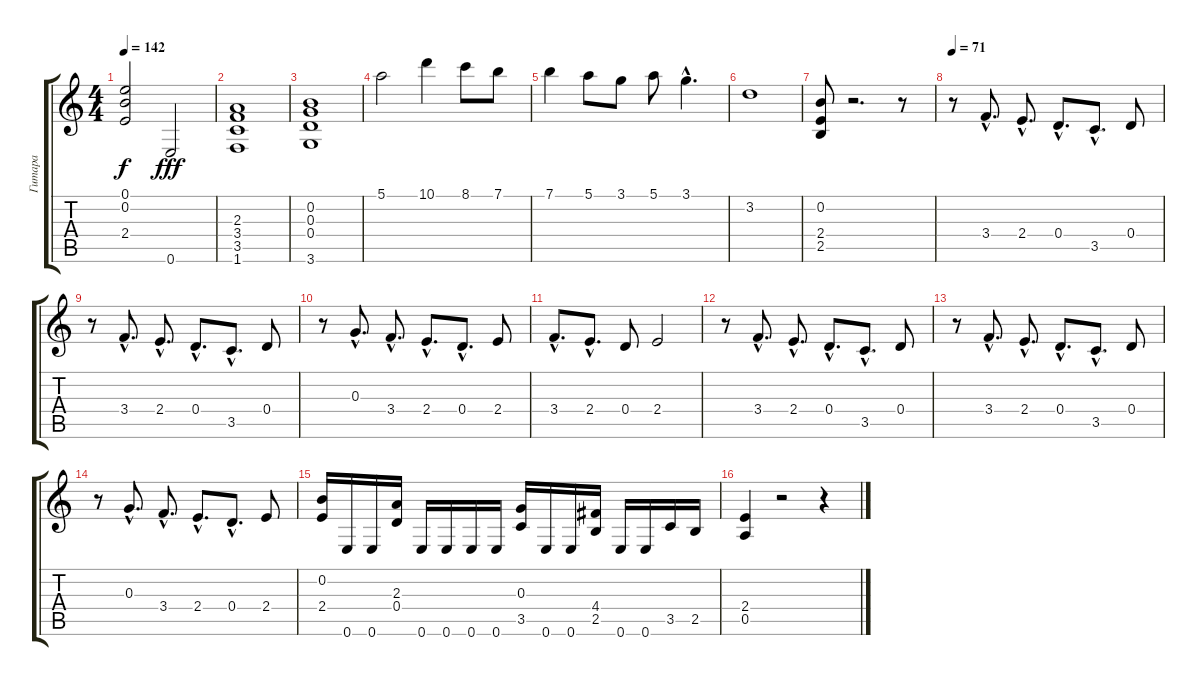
\track ("Гитара" "Гитара") {instrument distortionguitar}
\staff {score tabs}
\tuning (E4 B3 G3 D3 A2 E2) {hide}
\ts (4 4)
\tempo 142
\clef g2
\ks c
(0.1{t} 0.2{t} 2.4{t}).2{dy f} 0.6.2{dy fff} |
(2.3 3.4 3.5 1.6).1 |
(0.2 0.3 0.4 3.6).1 |
5.1.2 10.1.4 8.1.8 7.1.8 |
7.1.4 5.1.8 3.1.8 5.1.8 3.1{hac}.4{d} |
3.2.1 |
(0.2 2.4 2.5).8 r.2{d} r.8 |
\tempo 71
r.8 3.4{hac}.8{d} 2.4{hac}.8{d} 0.4{hac}.8{d} 3.5{hac}.8{d} 0.4.8 |
r.8 3.4{hac}.8{d} 2.4{hac}.8{d} 0.4{hac}.8{d} 3.5{hac}.8{d} 0.4.8 |
r.8 0.3{hac}.8{d} 3.4{hac}.8{d} 2.4{hac}.8{d} 0.4{hac}.8{d} 2.4.8 |
3.4{hac}.8{d} 2.4{hac}.8{d} 0.4.8 2.4.2 |
r.8 3.4{hac}.8{d} 2.4{hac}.8{d} 0.4{hac}.8{d} 3.5{hac}.8{d} 0.4.8 |
r.8 3.4{hac}.8{d} 2.4{hac}.8{d} 0.4{hac}.8{d} 3.5{hac}.8{d} 0.4.8 |
r.8 0.3{hac}.8{d} 3.4{hac}.8{d} 2.4{hac}.8{d} 0.4{hac}.8{d} 2.4.8 |
(0.2 2.4).16 0.6.16 0.6.16 (2.3 0.4).16 0.6.16 0.6.16 0.6.16 0.6.16 (0.3 3.5).16 0.6.16 0.6.16 (4.4 2.5).16 0.6.16 0.6.16 3.5.16 2.5.16 |
(2.4 0.5).4 r.2 r.4
